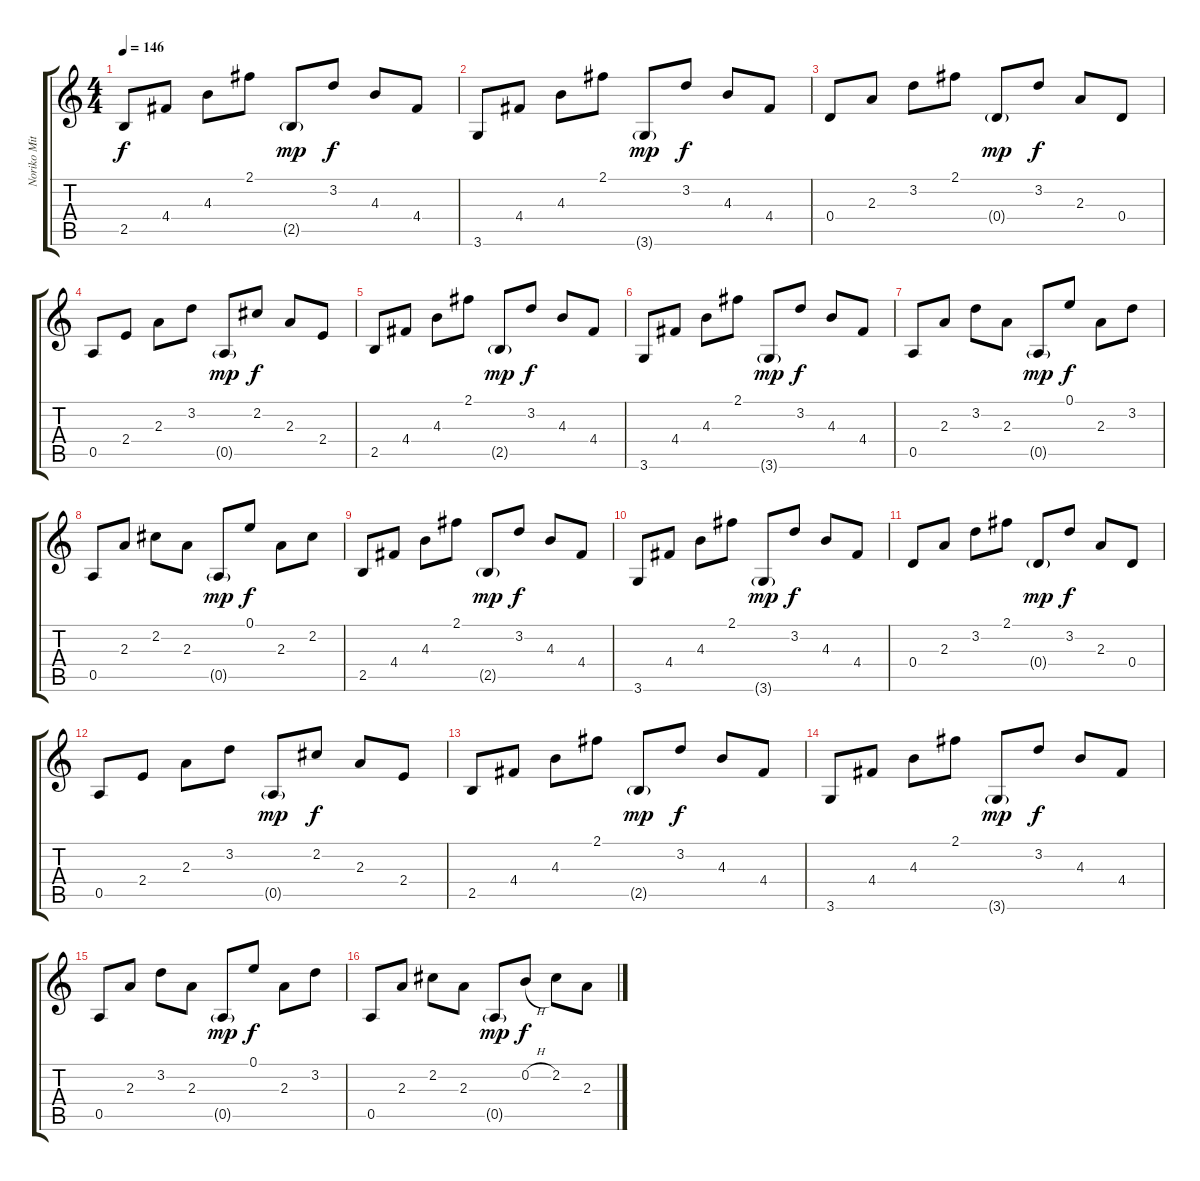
\track ("Noriko Mitose" "Noriko Mit") {instrument acousticguitarsteel}
\staff {score tabs}
\tuning (E4 B3 G3 D3 A2 E2) {hide}
\ts (4 4)
\tempo 146
\clef g2
\ks c
2.5.8{dy f} 4.4.8 4.3.8 2.1.8 2.5{g}.8{dy mp} 3.2.8{dy f} 4.3.8 4.4.8 |
3.6.8 4.4.8 4.3.8 2.1.8 3.6{g}.8{dy mp} 3.2.8{dy f} 4.3.8 4.4.8 |
0.4.8 2.3.8 3.2.8 2.1.8 0.4{g}.8{dy mp} 3.2.8{dy f} 2.3.8 0.4.8 |
0.5.8 2.4.8 2.3.8 3.2.8 0.5{g}.8{dy mp} 2.2.8{dy f} 2.3.8 2.4.8 |
2.5.8 4.4.8 4.3.8 2.1.8 2.5{g}.8{dy mp} 3.2.8{dy f} 4.3.8 4.4.8 |
3.6.8 4.4.8 4.3.8 2.1.8 3.6{g}.8{dy mp} 3.2.8{dy f} 4.3.8 4.4.8 |
0.5.8 2.3.8 3.2.8 2.3.8 0.5{g}.8{dy mp} 0.1.8{dy f} 2.3.8 3.2.8 |
0.5.8 2.3.8 2.2.8 2.3.8 0.5{g}.8{dy mp} 0.1.8{dy f} 2.3.8 2.2.8 |
2.5.8 4.4.8 4.3.8 2.1.8 2.5{g}.8{dy mp} 3.2.8{dy f} 4.3.8 4.4.8 |
3.6.8 4.4.8 4.3.8 2.1.8 3.6{g}.8{dy mp} 3.2.8{dy f} 4.3.8 4.4.8 |
0.4.8 2.3.8 3.2.8 2.1.8 0.4{g}.8{dy mp} 3.2.8{dy f} 2.3.8 0.4.8 |
0.5.8 2.4.8 2.3.8 3.2.8 0.5{g}.8{dy mp} 2.2.8{dy f} 2.3.8 2.4.8 |
2.5.8 4.4.8 4.3.8 2.1.8 2.5{g}.8{dy mp} 3.2.8{dy f} 4.3.8 4.4.8 |
3.6.8 4.4.8 4.3.8 2.1.8 3.6{g}.8{dy mp} 3.2.8{dy f} 4.3.8 4.4.8 |
0.5.8 2.3.8 3.2.8 2.3.8 0.5{g}.8{dy mp} 0.1.8{dy f} 2.3.8 3.2.8 |
0.5.8 2.3.8 2.2.8 2.3.8 0.5{g}.8{dy mp} 0.2{h}.8{dy f} 2.2.8 2.3.8
